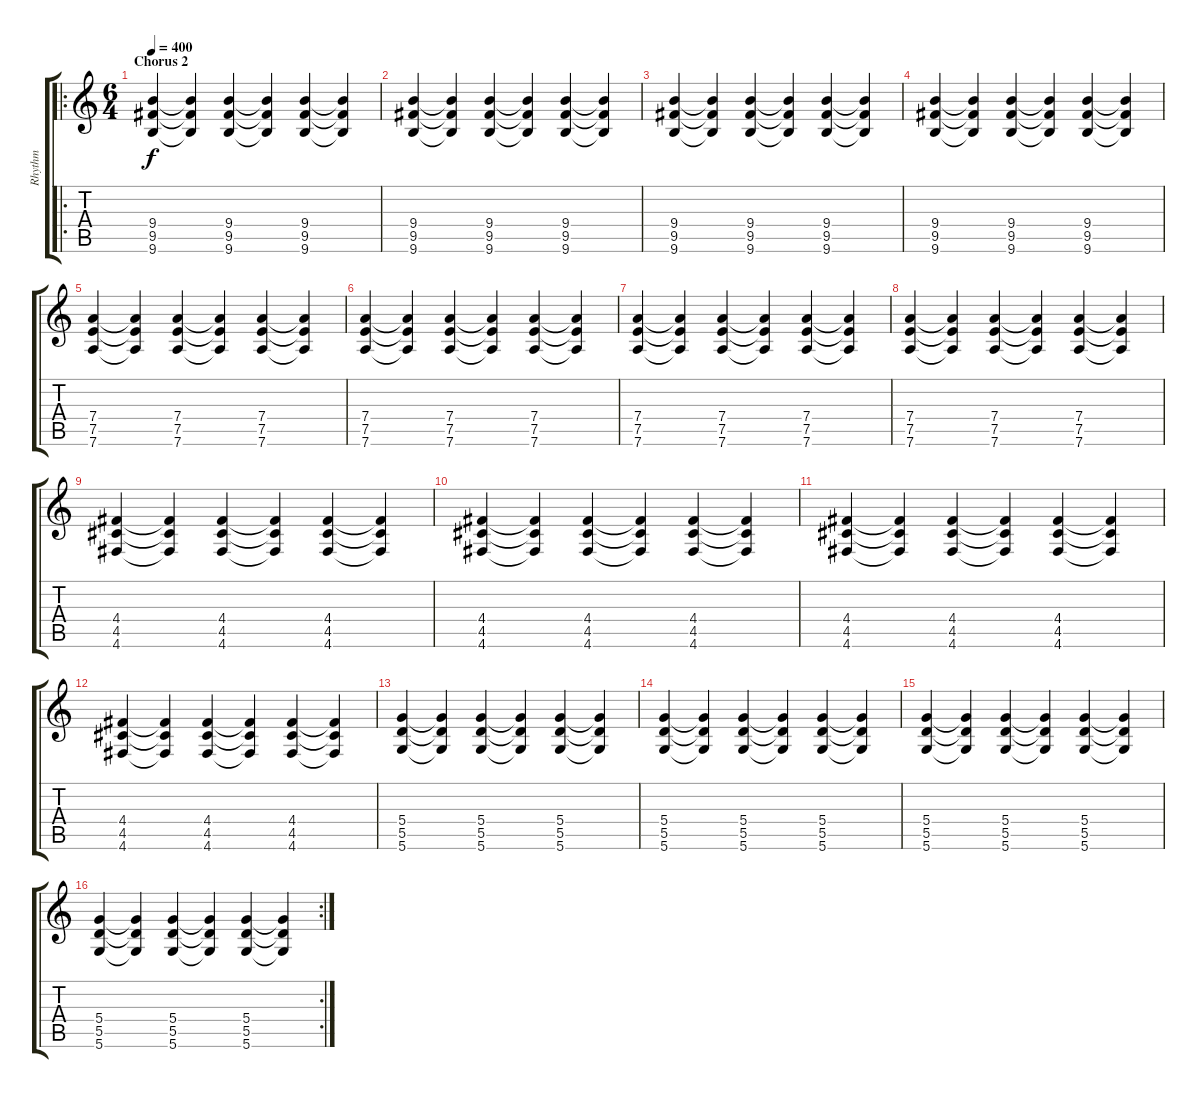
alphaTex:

\track ("Rhythm" "Rhythm") {instrument acousticguitarnylon}
\staff {score tabs}
\tuning (E4 B3 G3 D3 A2 D2) {hide}
\ro
\ts (6 4)
\section ("" "Chorus 2")
\tempo 400
\clef g2
\ks c
(9.4 9.5 9.6).4{dy f} (9.4{t} 9.5{t} 9.6{t}).4 (9.4 9.5 9.6).4 (9.4{t} 9.5{t} 9.6{t}).4 (9.4 9.5 9.6).4 (9.4{t} 9.5{t} 9.6{t}).4 |
(9.4 9.5 9.6).4 (9.4{t} 9.5{t} 9.6{t}).4 (9.4 9.5 9.6).4 (9.4{t} 9.5{t} 9.6{t}).4 (9.4 9.5 9.6).4 (9.4{t} 9.5{t} 9.6{t}).4 |
(9.4 9.5 9.6).4 (9.4{t} 9.5{t} 9.6{t}).4 (9.4 9.5 9.6).4 (9.4{t} 9.5{t} 9.6{t}).4 (9.4 9.5 9.6).4 (9.4{t} 9.5{t} 9.6{t}).4 |
(9.4 9.5 9.6).4 (9.4{t} 9.5{t} 9.6{t}).4 (9.4 9.5 9.6).4 (9.4{t} 9.5{t} 9.6{t}).4 (9.4 9.5 9.6).4 (9.4{t} 9.5{t} 9.6{t}).4 |
(7.4 7.5 7.6).4 (7.4{t} 7.5{t} 7.6{t}).4 (7.4 7.5 7.6).4 (7.4{t} 7.5{t} 7.6{t}).4 (7.4 7.5 7.6).4 (7.4{t} 7.5{t} 7.6{t}).4 |
(7.4 7.5 7.6).4 (7.4{t} 7.5{t} 7.6{t}).4 (7.4 7.5 7.6).4 (7.4{t} 7.5{t} 7.6{t}).4 (7.4 7.5 7.6).4 (7.4{t} 7.5{t} 7.6{t}).4 |
(7.4 7.5 7.6).4 (7.4{t} 7.5{t} 7.6{t}).4 (7.4 7.5 7.6).4 (7.4{t} 7.5{t} 7.6{t}).4 (7.4 7.5 7.6).4 (7.4{t} 7.5{t} 7.6{t}).4 |
(7.4 7.5 7.6).4 (7.4{t} 7.5{t} 7.6{t}).4 (7.4 7.5 7.6).4 (7.4{t} 7.5{t} 7.6{t}).4 (7.4 7.5 7.6).4 (7.4{t} 7.5{t} 7.6{t}).4 |
(4.4 4.5 4.6).4 (4.4{t} 4.5{t} 4.6{t}).4 (4.4 4.5 4.6).4 (4.4{t} 4.5{t} 4.6{t}).4 (4.4 4.5 4.6).4 (4.4{t} 4.5{t} 4.6{t}).4 |
(4.4 4.5 4.6).4 (4.4{t} 4.5{t} 4.6{t}).4 (4.4 4.5 4.6).4 (4.4{t} 4.5{t} 4.6{t}).4 (4.4 4.5 4.6).4 (4.4{t} 4.5{t} 4.6{t}).4 |
(4.4 4.5 4.6).4 (4.4{t} 4.5{t} 4.6{t}).4 (4.4 4.5 4.6).4 (4.4{t} 4.5{t} 4.6{t}).4 (4.4 4.5 4.6).4 (4.4{t} 4.5{t} 4.6{t}).4 |
(4.4 4.5 4.6).4 (4.4{t} 4.5{t} 4.6{t}).4 (4.4 4.5 4.6).4 (4.4{t} 4.5{t} 4.6{t}).4 (4.4 4.5 4.6).4 (4.4{t} 4.5{t} 4.6{t}).4 |
(5.4 5.5 5.6).4 (5.4{t} 5.5{t} 5.6{t}).4 (5.4 5.5 5.6).4 (5.4{t} 5.5{t} 5.6{t}).4 (5.4 5.5 5.6).4 (5.4{t} 5.5{t} 5.6{t}).4 |
(5.4 5.5 5.6).4 (5.4{t} 5.5{t} 5.6{t}).4 (5.4 5.5 5.6).4 (5.4{t} 5.5{t} 5.6{t}).4 (5.4 5.5 5.6).4 (5.4{t} 5.5{t} 5.6{t}).4 |
(5.4 5.5 5.6).4 (5.4{t} 5.5{t} 5.6{t}).4 (5.4 5.5 5.6).4 (5.4{t} 5.5{t} 5.6{t}).4 (5.4 5.5 5.6).4 (5.4{t} 5.5{t} 5.6{t}).4 |
\rc 2
(5.4 5.5 5.6).4 (5.4{t} 5.5{t} 5.6{t}).4 (5.4 5.5 5.6).4 (5.4{t} 5.5{t} 5.6{t}).4 (5.4 5.5 5.6).4 (5.4{t} 5.5{t} 5.6{t}).4
